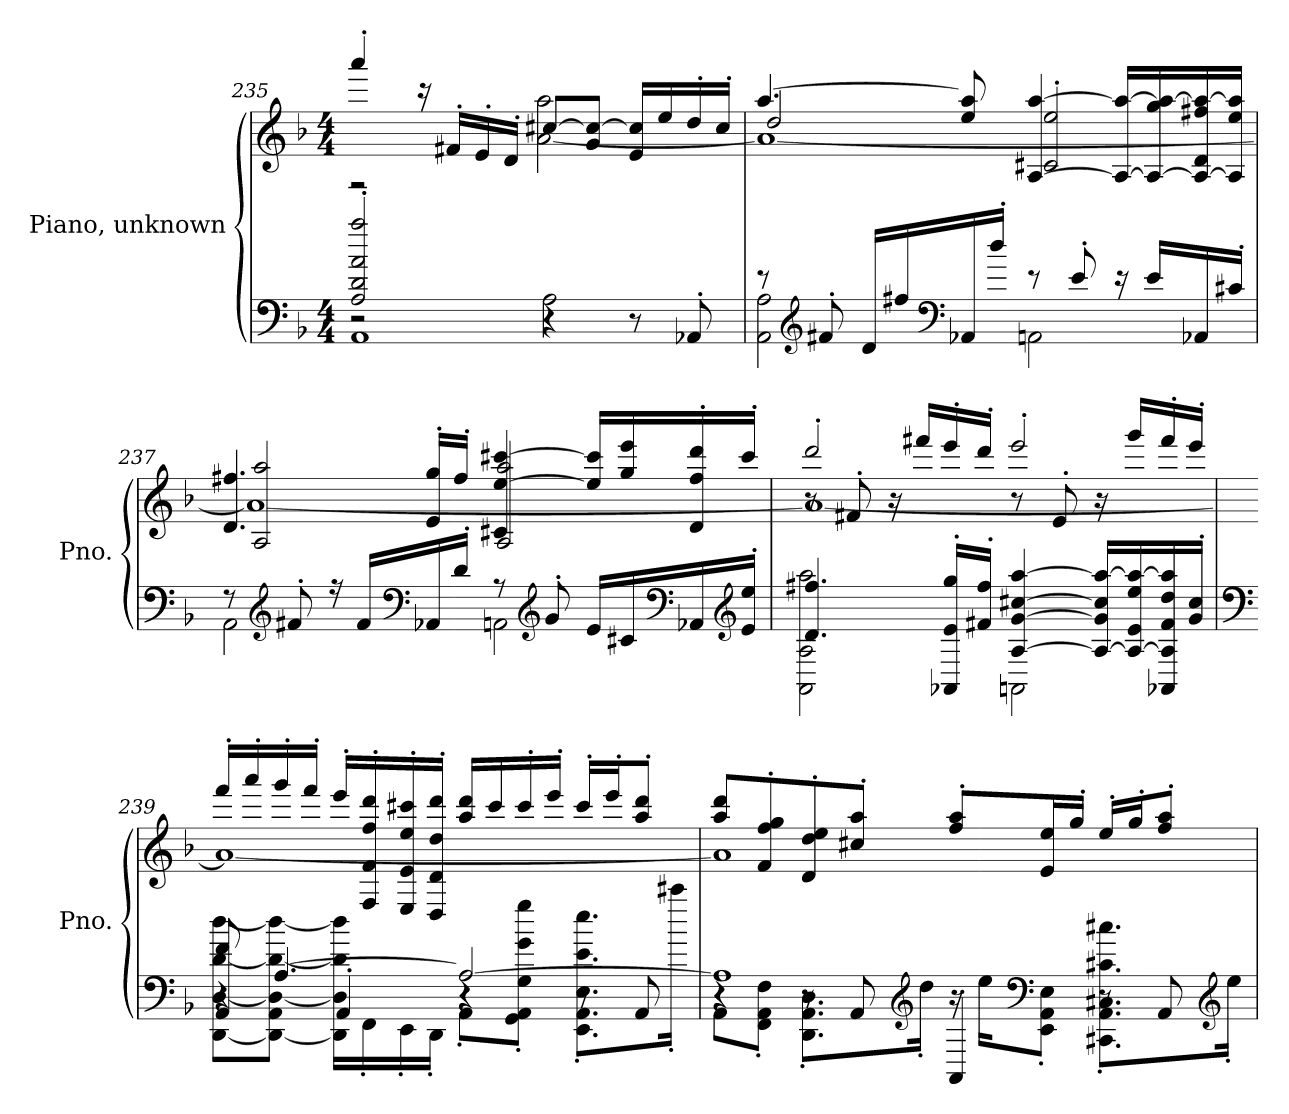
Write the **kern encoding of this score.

**kern	**kern
*part1	*part1
*staff2	*staff1
*I"Piano, unknown	*
*I'Pno.	*
*clefF4	*clefG2
*k[b-]	*k[b-]
*M4/4	*M4/4
=235	=235
*^	*^
*	*^	*	*
2A/' 2d/' 2a/' 2aa/'	2r	1AA	4aaa'/	2r
.	.	.	16r	.
.	.	.	16f#X'/LL	.
.	.	.	16e'/	.
.	.	.	16d'/JJ	.
4r	2A\	.	[8cc#X/L	[2a\ 2aa\
.	.	.	8g/ 8cc#/_J	.
8r	.	.	16e/ 16cc#/]LL	.
.	.	.	16ee/	.
8AA-X'/	.	.	16dd'/	.
.	.	.	16cc#'/JJ	.
*	*v	*v	*	*
!!LO:LB:g=z
=236	=236	=236	=236
*	*	*	*^
8r	2AA\ 2A\	[4.aa/	1a_	2dd/
*clefG2	*	*	*	*
8f#X'/	.	.	.	.
16d/LL	.	.	.	.
16ff#X/	.	.	.	.
*clefF4	*	*	*	*
16AA-X/	.	8ee/ 8aa/]	.	.
16dd'/JJ	.	.	.	.
8r	2AAn\	[4A/ [4aa/	.	2c#X/' 2ee/'
8e'/	.	.	.	.
16r	.	16A/_ 16aa/_LL	.	.
16e/LL	.	16A/_ 16gg/ 16aa/_	.	.
16AA-X/	.	16A/_ 16d/ 16ff#X/ 16aa/_	.	.
16c#X'/JJ	.	16A/] 16ee/ 16aa/]JJ	.	.
!!LO:LB:g=z	!!	!!
=237	=237	=237	=237	=237
8r	2AA\	4.d/ 4.ff#X/	1a_	2A/ 2aa/
*clefG2	*	*	*	*
8f#X'/	.	.	.	.
16r	.	.	.	.
16f#/LL	.	.	.	.
*clefF4	*	*	*	*
16AA-X/	.	16e/' 16gg/'LL	.	.
16d'/JJ	.	16ff#'/JJ	.	.
8r	2AAn\	4c#X/ [4ee/ [4ccc#X/	.	2A/ 2aa/
*clefG2	*	*	*	*
8g'/	.	.	.	.
16e/LL	.	16ee/] 16ccc#/]LL	.	.
16c#X/	.	16gg/ 16eee/	.	.
*clefF4	*	*	*	*
16AA-X/	.	16d/' 16ff#/' 16ddd/'	.	.
*clefG2	*	*	*	*
16e/' 16ee/'JJ	.	16ccc#'/JJ	.	.
!!LO:PB:g=z	!!	!!
=238	=238	=238	=238	=238
4.d/ 4.ff#X/	2AA\ 2A\ 2aa\	8r	1a_	2ddd'/
.	.	8f#X'/	.	.
.	.	16r	.	.
.	.	16fff#X/LL	.	.
16AA-X/' 16e/' 16gg/'LL	.	16eee'/	.	.
16f#X/' 16ff#/'JJ	.	16ddd'/JJ	.	.
[4A/ [4g/ [4cc#X/ [4aa/	2AAn\	8r	.	2eee'/
.	.	8e'/	.	.
16A/_ 16g/] 16cc#/] 16aa/_LL	.	16r	.	.
16A/_ 16e/ 16ee/ 16aa/_	.	16ggg/LL	.	.
16AA-X/ 16A/] 16f#/ 16dd/ 16aa/]	.	16fff#'/	.	.
16g/' 16cc#/'JJ	.	16eee'/JJ	.	.
*v	*v	*	*	*
*	*v	*v	*v
=239	=239
*clefF4	*
*^	*^
*	*^	*	*
8AA/ 8f/	[8DD\ [8D\ [8d\ [8dd\L	4r	16fff'/LL	1a_
.	.	.	16aaa'/	.
[4.A/	8DD\_ 8AA\ 8D\_ 8d\_ 8dd\_J	.	16ggg'/	.
.	.	.	16fff'/JJ	.
.	16DD\] 16D\] 16d\] 16dd\]LL	4AA'/	16eee'/LL	.
.	16FF'\	.	16F/' 16f/' 16ff/' 16ddd/'	.
.	16EE'\	.	16E/' 16e/' 16ee/' 16ccc#X/'	.
.	16DD'\JJ	.	16D/' 16d/' 16dd/' 16ddd/'JJ	.
2A/_	8AA'\L	4r	16aa/ 16ddd/LL	.
.	.	.	16ccc#/	.
.	8GG\' 8AA\' 8G\' 8g\' 8gg\'J	.	16ccc#'/	.
.	.	.	16eee'/JJ	.
.	8.EE\' 8.AA\' 8.E\' 8.e\' 8.ee\'L	8r	16ccc#'/LL	.
.	.	.	16eee'/J	.
.	.	8AA/	8aa/' 8ddd/'J	.
.	16ccc#X'\Jk	.	.	.
!!LO:LB:g=z	!!
=240	=240	=240	=240	=240
1A]	8AA\L	4r	8aa/ 8ddd/L	1a]
.	8FF\' 8AA\' 8F\'J	.	8f/' 8ff/' 8gg/'	.
.	8.DD\' 8.AA\' 8.D\'L	8r	8d/' 8dd/' 8ee/'	.
.	.	8AA/	8cc#X/' 8aa/'J	.
*clefG2	*	*	*	*
.	16dd'\Jk	.	.	.
.	16r	4AA'/	8ff/' 8aa/'L	.
.	16ee\KL	.	.	.
*clefF4	*	*	*	*
.	8EE\' 8AA\' 8E\'J	.	16e/ 16ee/L	.
.	.	.	16gg'/JJ	.
.	8.CC#X\' 8.AA\' 8.C#X\' 8.c#X\' 8.cc#X\'L	8r	16ee'/LL	.
.	.	.	16gg'/J	.
.	.	8AA/	8ff/' 8aa/'J	.
*clefG2	*	*	*	*
.	16ee'\Jk	.	.	.
*v	*v	*v	*	*
*	*v	*v
=	=
*-	*-
